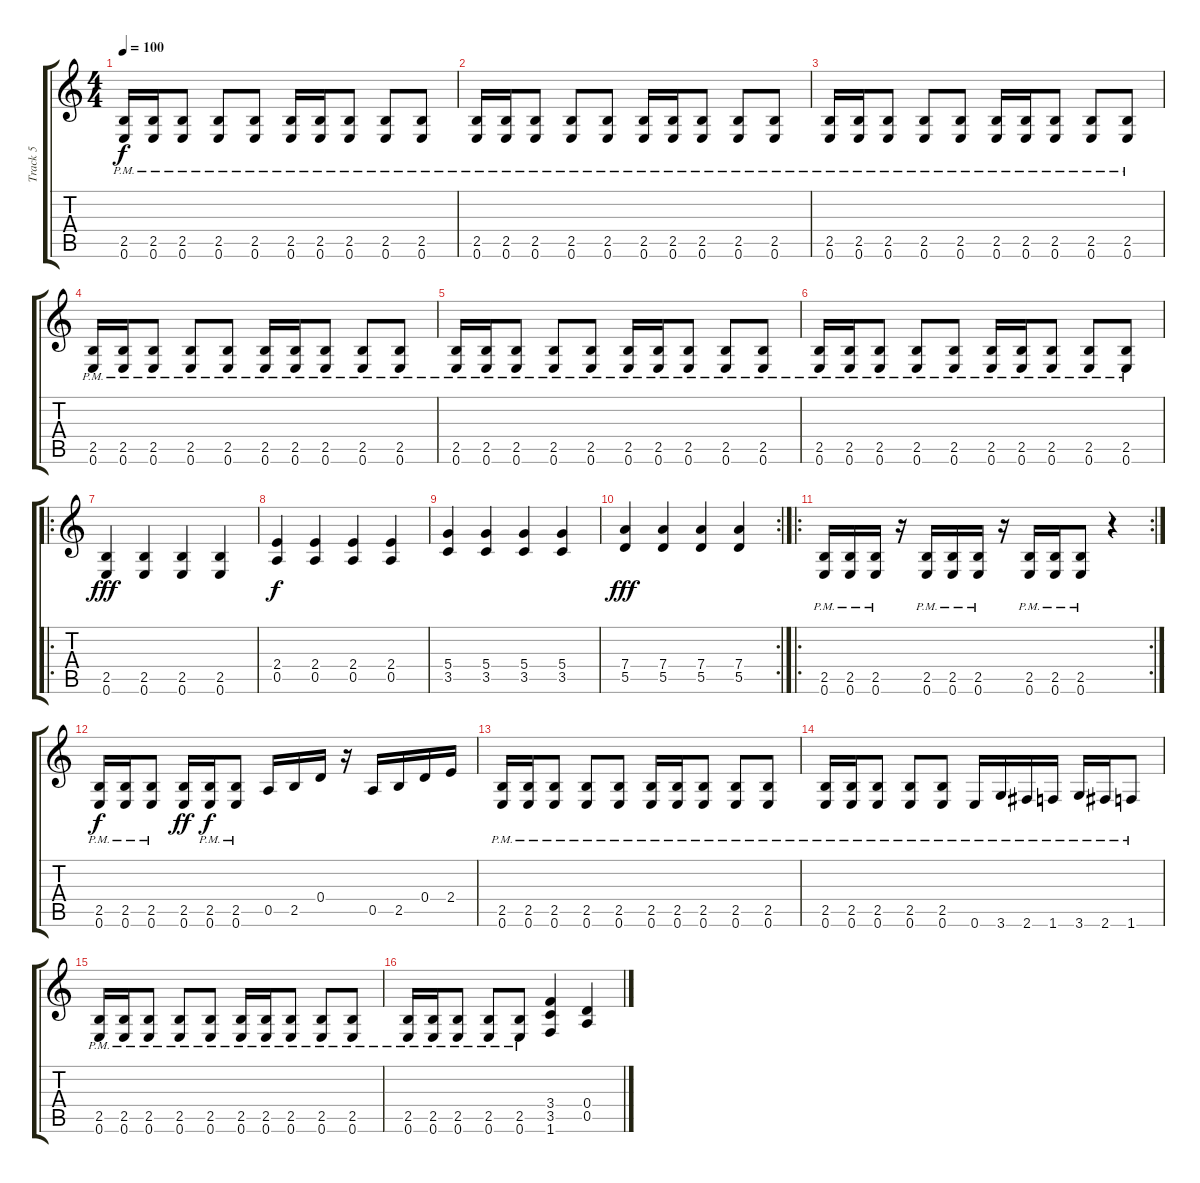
\track ("Track 5" "Track 5") {instrument overdrivenguitar}
\staff {score tabs}
\tuning (E4 B3 G3 D3 A2 E2) {hide}
\ts (4 4)
\tempo 100
\clef g2
\ks c
(2.5{pm} 0.6{pm}).16{dy f} (2.5{pm} 0.6{pm}).16 (2.5{pm} 0.6{pm}).8 (2.5{pm} 0.6{pm}).8 (2.5{pm} 0.6{pm}).8 (2.5{pm} 0.6{pm}).16 (2.5{pm} 0.6{pm}).16 (2.5{pm} 0.6{pm}).8 (2.5{pm} 0.6{pm}).8 (2.5{pm} 0.6{pm}).8 |
(2.5{pm} 0.6{pm}).16 (2.5{pm} 0.6{pm}).16 (2.5{pm} 0.6{pm}).8 (2.5{pm} 0.6{pm}).8 (2.5{pm} 0.6{pm}).8 (2.5{pm} 0.6{pm}).16 (2.5{pm} 0.6{pm}).16 (2.5{pm} 0.6{pm}).8 (2.5{pm} 0.6{pm}).8 (2.5{pm} 0.6{pm}).8 |
(2.5{pm} 0.6{pm}).16 (2.5{pm} 0.6{pm}).16 (2.5{pm} 0.6{pm}).8 (2.5{pm} 0.6{pm}).8 (2.5{pm} 0.6{pm}).8 (2.5{pm} 0.6{pm}).16 (2.5{pm} 0.6{pm}).16 (2.5{pm} 0.6{pm}).8 (2.5{pm} 0.6{pm}).8 (2.5{pm} 0.6{pm}).8 |
(2.5{pm} 0.6{pm}).16 (2.5{pm} 0.6{pm}).16 (2.5{pm} 0.6{pm}).8 (2.5{pm} 0.6{pm}).8 (2.5{pm} 0.6{pm}).8 (2.5{pm} 0.6{pm}).16 (2.5{pm} 0.6{pm}).16 (2.5{pm} 0.6{pm}).8 (2.5{pm} 0.6{pm}).8 (2.5{pm} 0.6{pm}).8 |
(2.5{pm} 0.6{pm}).16 (2.5{pm} 0.6{pm}).16 (2.5{pm} 0.6{pm}).8 (2.5{pm} 0.6{pm}).8 (2.5{pm} 0.6{pm}).8 (2.5{pm} 0.6{pm}).16 (2.5{pm} 0.6{pm}).16 (2.5{pm} 0.6{pm}).8 (2.5{pm} 0.6{pm}).8 (2.5{pm} 0.6{pm}).8 |
(2.5{pm} 0.6{pm}).16 (2.5{pm} 0.6{pm}).16 (2.5{pm} 0.6{pm}).8 (2.5{pm} 0.6{pm}).8 (2.5{pm} 0.6{pm}).8 (2.5{pm} 0.6{pm}).16 (2.5{pm} 0.6{pm}).16 (2.5{pm} 0.6{pm}).8 (2.5{pm} 0.6{pm}).8 (2.5{pm} 0.6{pm}).8 |
\ro
(2.5 0.6).4{dy fff} (2.5 0.6).4 (2.5 0.6).4 (2.5 0.6).4 |
(2.4 0.5).4{dy f} (2.4 0.5).4 (2.4 0.5).4 (2.4 0.5).4 |
(5.4 3.5).4 (5.4 3.5).4 (5.4 3.5).4 (5.4 3.5).4 |
\rc 2
(7.4 5.5).4{dy fff} (7.4 5.5).4 (7.4 5.5).4 (7.4 5.5).4 |
\ro
\rc 2
(2.5{pm} 0.6{pm}).16 (2.5{pm} 0.6{pm}).16 (2.5{pm} 0.6{pm}).16 r.16 (2.5{pm} 0.6{pm}).16 (2.5{pm} 0.6{pm}).16 (2.5{pm} 0.6{pm}).16 r.16 (2.5{pm} 0.6{pm}).16 (2.5{pm} 0.6{pm}).16 (2.5{pm} 0.6{pm}).8 r.4 |
(2.5{pm} 0.6{pm}).16{dy f} (2.5{pm} 0.6{pm}).16 (2.5{pm} 0.6{pm}).8 (2.5 0.6).16{dy ff} (2.5{pm} 0.6{pm}).16{dy f} (2.5{pm} 0.6{pm}).8 0.5.16 2.5.16 0.4.16 r.16 0.5.16 2.5.16 0.4.16 2.4.16 |
(2.5{pm} 0.6{pm}).16 (2.5{pm} 0.6{pm}).16 (2.5{pm} 0.6{pm}).8 (2.5{pm} 0.6{pm}).8 (2.5{pm} 0.6{pm}).8 (2.5{pm} 0.6{pm}).16 (2.5{pm} 0.6{pm}).16 (2.5{pm} 0.6{pm}).8 (2.5{pm} 0.6{pm}).8 (2.5{pm} 0.6{pm}).8 |
(2.5{pm} 0.6{pm}).16 (2.5{pm} 0.6{pm}).16 (2.5{pm} 0.6{pm}).8 (2.5{pm} 0.6{pm}).8 (2.5{pm} 0.6{pm}).8 0.6{pm}.16 3.6{pm}.16 2.6{pm}.16 1.6{pm}.16 3.6{pm}.16 2.6{pm}.16 1.6{pm}.8 |
(2.5{pm} 0.6{pm}).16 (2.5{pm} 0.6{pm}).16 (2.5{pm} 0.6{pm}).8 (2.5{pm} 0.6{pm}).8 (2.5{pm} 0.6{pm}).8 (2.5{pm} 0.6{pm}).16 (2.5{pm} 0.6{pm}).16 (2.5{pm} 0.6{pm}).8 (2.5{pm} 0.6{pm}).8 (2.5{pm} 0.6{pm}).8 |
(2.5{pm} 0.6{pm}).16 (2.5{pm} 0.6{pm}).16 (2.5{pm} 0.6{pm}).8 (2.5{pm} 0.6{pm}).8 (2.5{pm} 0.6{pm}).8 (3.4 3.5 1.6).4 (0.4 0.5).4
